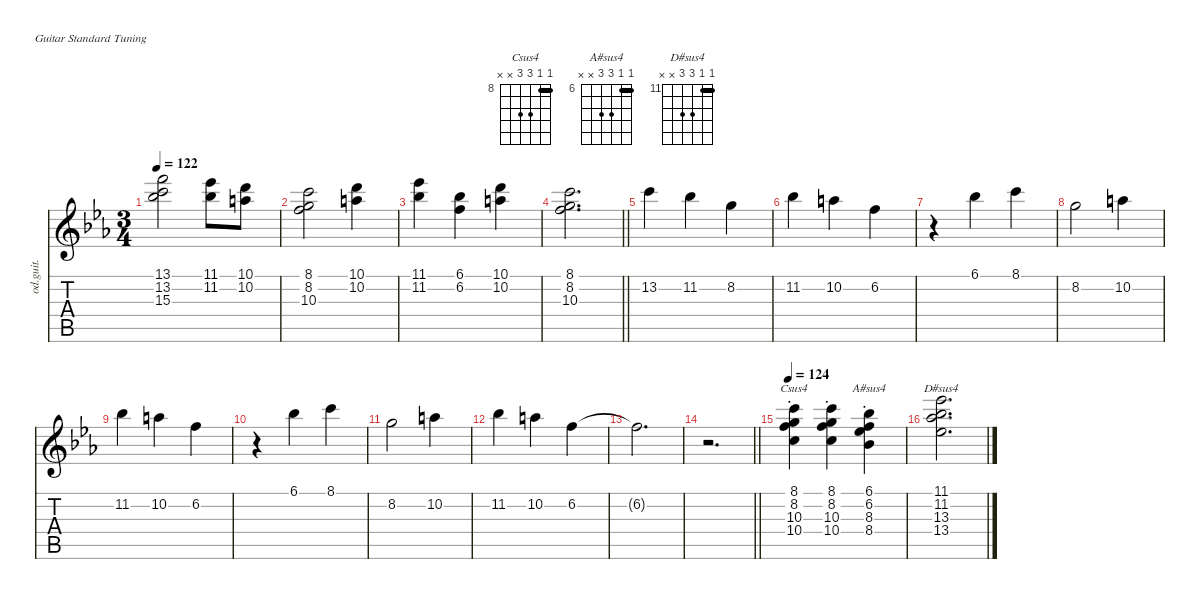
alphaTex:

\defaultSystemsLayout 4
\hideDynamics
\bracketExtendMode nobrackets
\otherSystemsTrackNameOrientation horizontal
\track ("Electric Guitar" "od.guit.") {defaultSystemsLayout 8 instrument overdrivenguitar}
\staff {score tabs}
\tuning (E4 B3 G3 D3 A2 E2)
\chord ("Csus4" 8 8 10 10 x x) {firstfret 8 barre 8}
\chord ("A#sus4" 6 6 8 8 x x) {firstfret 6 barre 6}
\chord ("D#sus4" 11 11 13 13 x x) {firstfret 11 barre 11}
\ts (3 4)
\tempo 122
\clef g2
\ks eb
(13.1{acc forcenatural} 13.2{acc forcenatural} 15.3{acc b}).2{dy mf beam Down} (11.1{acc b} 11.2{acc b}).8{beam Down} (10.1{acc forcenatural} 10.2{acc forcenatural}).8{beam Down} |
(8.1{acc forcenatural} 8.2{acc forcenatural} 10.3{acc forcenatural}).2{beam Down} (10.1{acc forcenatural} 10.2{acc forcenatural}).4{beam Down} |
(11.1{acc b} 11.2{acc b}).4{beam Down} (6.1{acc b} 6.2{acc forcenatural}).4{beam Down} (10.1{acc forcenatural} 10.2{acc forcenatural}).4{beam Down} |
\barLineRight lightlight
(8.1{acc forcenatural} 8.2{acc forcenatural} 10.3{acc forcenatural}).2{d beam Down} |
13.2{acc forcenatural}.4{beam Down} 11.2{acc b}.4{dy mp beam Down} 8.2{acc forcenatural}.4{dy f beam Down} |
11.2{acc b}.4{beam Down} 10.2{acc forcenatural}.4{beam Down} 6.2{acc forcenatural}.4{beam Down} |
r.4{beam Down} 6.1{acc b}.4{beam Down} 8.1{acc forcenatural}.4{beam Down} |
8.2{acc forcenatural}.2{beam Down} 10.2{acc forcenatural}.4{beam Down} |
11.2{acc b}.4{beam Down} 10.2{acc forcenatural}.4{beam Down} 6.2{acc forcenatural}.4{beam Down} |
r.4{beam Down} 6.1{acc b}.4{beam Down} 8.1{acc forcenatural}.4{beam Down} |
8.2{acc forcenatural}.2{beam Down} 10.2{acc forcenatural}.4{beam Down} |
11.2{acc b}.4{beam Down} 10.2{acc forcenatural}.4{beam Down} 6.2{acc forcenatural}.4{beam Down} |
6.2{t acc forcenatural}.2{d beam Down} |
\barLineRight lightlight
r.2{d beam Down} |
\tempo 124
(8.1{st acc forcenatural} 8.2{st acc forcenatural} 10.3{st acc forcenatural} 10.4{st acc forcenatural}).4{ch "Csus4" beam Down} (8.1{st acc forcenatural} 8.2{st acc forcenatural} 10.3{st acc forcenatural} 10.4{st acc forcenatural}).4{beam Down} (6.1{st acc b} 6.2{st acc forcenatural} 8.3{st acc b} 8.4{st acc b}).4{ch "A#sus4" beam Down} |
(11.1{acc b} 11.2{acc b} 13.3{acc b} 13.4{acc b}).2{d ch "D#sus4" beam Down}
